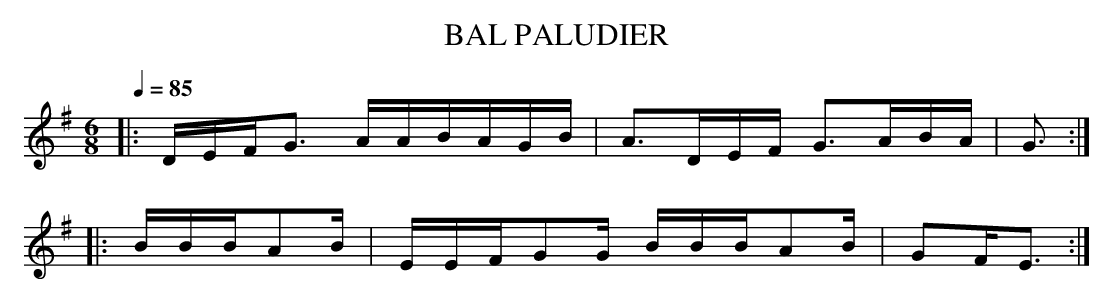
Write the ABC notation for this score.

X:1
T:BAL PALUDIER
M:6/8
L:1/8
Q:1/4=85
K:G
|:D/2E/2F/2G3/2 A/2A/2B/2A/2G/2B/2|A3/2D/2E/2F/2 G3/2A/2B/2A/2|G3/2:|
|:B/2B/2B/2AB/2|E/2E/2F/2GG/2 B/2B/2B/2AB/2|GF/2E3/2:|
